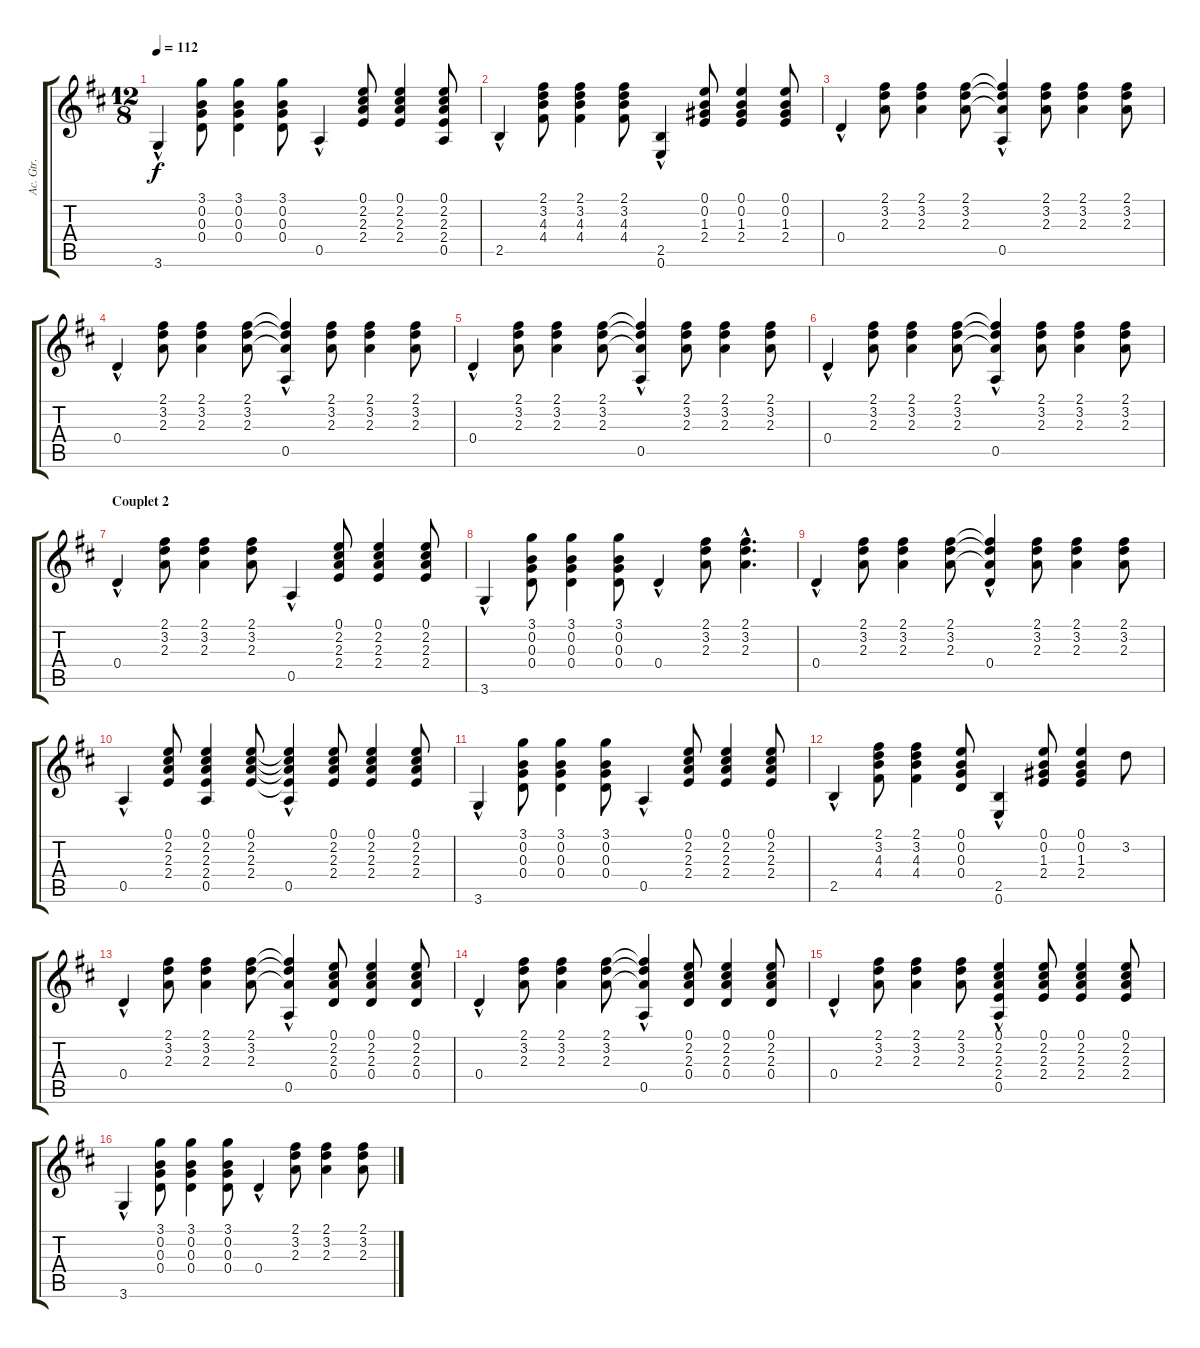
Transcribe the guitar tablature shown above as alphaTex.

\track ("Ac. Gtr." "Ac. Gtr.") {instrument acousticguitarsteel}
\staff {score tabs}
\tuning (E4 B3 G3 D3 A2 E2) {hide}
\ts (12 8)
\tempo 112
\clef g2
\ks d
3.6{hac}.4{dy f} (3.1 0.2 0.3 0.4).8 (3.1 0.2 0.3 0.4).4 (3.1 0.2 0.3 0.4).8 0.5{hac}.4 (0.1 2.2 2.3 2.4).8 (0.1 2.2 2.3 2.4).4 (0.1 2.2 2.3 2.4 0.5).8 |
2.5{hac}.4 (2.1 3.2 4.3 4.4).8 (2.1 3.2 4.3 4.4).4 (2.1 3.2 4.3 4.4).8 (2.5{hac} 0.6{hac}).4 (0.1 0.2 1.3 2.4).8 (0.1 0.2 1.3 2.4).4 (0.1 0.2 1.3 2.4).8 |
0.4{hac}.4 (2.1 3.2 2.3).8 (2.1 3.2 2.3).4 (2.1 3.2 2.3).8 (2.1{t} 3.2{t} 2.3{t} 0.5{hac}).4 (2.1 3.2 2.3).8 (2.1 3.2 2.3).4 (2.1 3.2 2.3).8 |
0.4{hac}.4 (2.1 3.2 2.3).8 (2.1 3.2 2.3).4 (2.1 3.2 2.3).8 (2.1{t} 3.2{t} 2.3{t} 0.5{hac}).4 (2.1 3.2 2.3).8 (2.1 3.2 2.3).4 (2.1 3.2 2.3).8 |
0.4{hac}.4 (2.1 3.2 2.3).8 (2.1 3.2 2.3).4 (2.1 3.2 2.3).8 (2.1{t} 3.2{t} 2.3{t} 0.5{hac}).4 (2.1 3.2 2.3).8 (2.1 3.2 2.3).4 (2.1 3.2 2.3).8 |
0.4{hac}.4 (2.1 3.2 2.3).8 (2.1 3.2 2.3).4 (2.1 3.2 2.3).8 (2.1{t} 3.2{t} 2.3{t} 0.5{hac}).4 (2.1 3.2 2.3).8 (2.1 3.2 2.3).4 (2.1 3.2 2.3).8 |
\section ("" "Couplet 2")
0.4{hac}.4 (2.1 3.2 2.3).8 (2.1 3.2 2.3).4 (2.1 3.2 2.3).8 0.5{hac}.4 (0.1 2.2 2.3 2.4).8 (0.1 2.2 2.3 2.4).4 (0.1 2.2 2.3 2.4).8 |
3.6{hac}.4 (3.1 0.2 0.3 0.4).8 (3.1 0.2 0.3 0.4).4 (3.1 0.2 0.3 0.4).8 0.4{hac}.4 (2.1 3.2 2.3).8 (2.1{hac} 3.2{hac} 2.3{hac}).4{d} |
0.4{hac}.4 (2.1 3.2 2.3).8 (2.1 3.2 2.3).4 (2.1 3.2 2.3).8 (2.1{t} 3.2{t} 2.3{t} 0.4{hac}).4 (2.1 3.2 2.3).8 (2.1 3.2 2.3).4 (2.1 3.2 2.3).8 |
0.5{hac}.4 (0.1 2.2 2.3 2.4).8 (0.1 2.2 2.3 2.4 0.5).4 (0.1 2.2 2.3 2.4).8 (0.1{t} 2.2{t} 2.3{t} 2.4{t} 0.5{hac}).4 (0.1 2.2 2.3 2.4).8 (0.1 2.2 2.3 2.4).4 (0.1 2.2 2.3 2.4).8 |
3.6{hac}.4 (3.1 0.2 0.3 0.4).8 (3.1 0.2 0.3 0.4).4 (3.1 0.2 0.3 0.4).8 0.5{hac}.4 (0.1 2.2 2.3 2.4).8 (0.1 2.2 2.3 2.4).4 (0.1 2.2 2.3 2.4).8 |
2.5{hac}.4 (2.1 3.2 4.3 4.4).8 (2.1 3.2 4.3 4.4).4 (0.1 0.2 0.3 0.4).8 (2.5{hac} 0.6{hac}).4 (0.1 0.2 1.3 2.4).8 (0.1 0.2 1.3 2.4).4 3.2.8 |
0.4{hac}.4 (2.1 3.2 2.3).8 (2.1 3.2 2.3).4 (2.1 3.2 2.3).8 (2.1{t} 3.2{t} 2.3{t} 0.5{hac}).4 (0.1 2.2 2.3 0.4).8 (0.1 2.2 2.3 0.4).4 (0.1 2.2 2.3 0.4).8 |
0.4{hac}.4 (2.1 3.2 2.3).8 (2.1 3.2 2.3).4 (2.1 3.2 2.3).8 (2.1{t} 3.2{t} 2.3{t} 0.5{hac}).4 (0.1 2.2 2.3 0.4).8 (0.1 2.2 2.3 0.4).4 (0.1 2.2 2.3 0.4).8 |
0.4{hac}.4 (2.1 3.2 2.3).8 (2.1 3.2 2.3).4 (2.1 3.2 2.3).8 (0.1 2.2 2.3 2.4 0.5{hac}).4 (0.1 2.2 2.3 2.4).8 (0.1 2.2 2.3 2.4).4 (0.1 2.2 2.3 2.4).8 |
3.6{hac}.4 (3.1 0.2 0.3 0.4).8 (3.1 0.2 0.3 0.4).4 (3.1 0.2 0.3 0.4).8 0.4{hac}.4 (2.1 3.2 2.3).8 (2.1 3.2 2.3).4 (2.1 3.2 2.3).8
